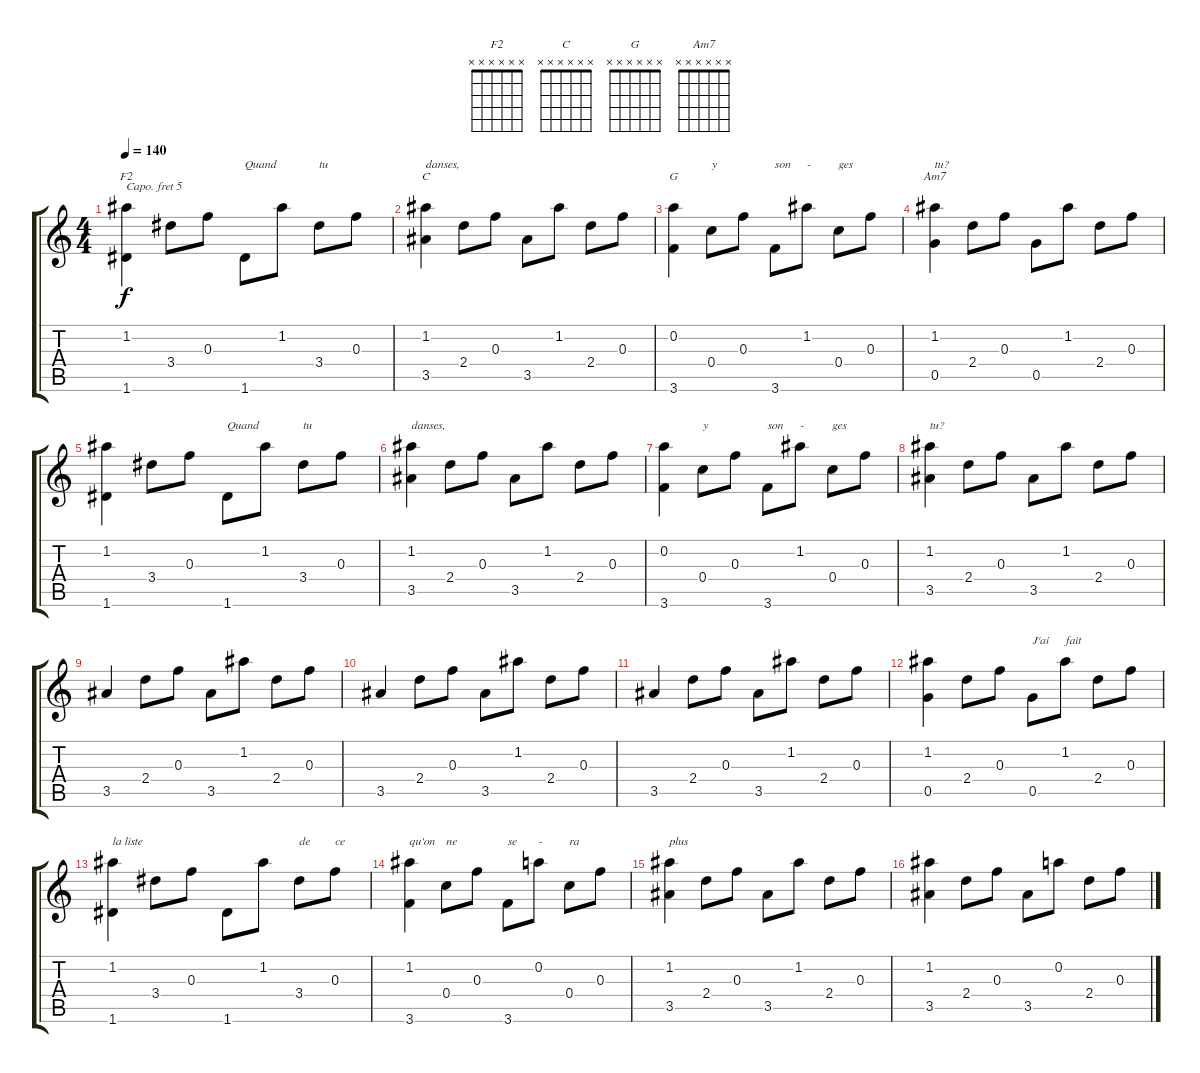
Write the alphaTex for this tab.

\track "" {instrument acousticguitarnylon}
\staff {score tabs}
\capo 5
\tuning (A4 E4 C4 G3 D3 A2) {hide}
\chord ("F2" x x x x x x) {firstfret 0}
\chord ("C" x x x x x x) {firstfret 0}
\chord ("G" x x x x x x) {firstfret 0}
\chord ("Am7" x x x x x x) {firstfret 0}
\ts (4 4)
\tempo 140
\clef g2
\ks c
(1.2 1.6).4{ch "F2" dy f} 3.4.8 0.3.8 1.6.8{txt "Quand"} 1.2.8 3.4.8{txt "tu"} 0.3.8 |
(1.2 3.5).4{ch "C" txt "danses,"} 2.4.8 0.3.8 3.5.8 1.2.8 2.4.8 0.3.8 |
(0.2 3.6).4{ch "G"} 0.4.8{txt "y"} 0.3.8 3.6.8{txt "son"} 1.2.8{txt "-"} 0.4.8{txt "ges"} 0.3.8 |
(1.2 0.5).4{ch "Am7" txt "tu?"} 2.4.8 0.3.8 0.5.8 1.2.8 2.4.8 0.3.8 |
(1.2 1.6).4 3.4.8 0.3.8 1.6.8{txt "Quand"} 1.2.8 3.4.8{txt "tu"} 0.3.8 |
(1.2 3.5).4{txt "danses,"} 2.4.8 0.3.8 3.5.8 1.2.8 2.4.8 0.3.8 |
(0.2 3.6).4 0.4.8{txt "y"} 0.3.8 3.6.8{txt "son"} 1.2.8{txt "-"} 0.4.8{txt "ges"} 0.3.8 |
(1.2 3.5).4{txt "tu?"} 2.4.8 0.3.8 3.5.8 1.2.8 2.4.8 0.3.8 |
3.5.4 2.4.8 0.3.8 3.5.8 1.2.8 2.4.8 0.3.8 |
3.5.4 2.4.8 0.3.8 3.5.8 1.2.8 2.4.8 0.3.8 |
3.5.4 2.4.8 0.3.8 3.5.8 1.2.8 2.4.8 0.3.8 |
(1.2 0.5).4 2.4.8 0.3.8 0.5.8{txt "J'ai"} 1.2.8{txt "fait"} 2.4.8 0.3.8 |
(1.2 1.6).4{txt "la liste"} 3.4.8 0.3.8 1.6.8 1.2.8 3.4.8{txt "de"} 0.3.8{txt "ce"} |
(1.2 3.6).4{txt "qu'on"} 0.4.8{txt "ne"} 0.3.8 3.6.8{txt "se"} 0.2.8{txt "-"} 0.4.8{txt "ra"} 0.3.8 |
(1.2 3.5).4{txt "plus"} 2.4.8 0.3.8 3.5.8 1.2.8 2.4.8 0.3.8 |
(1.2 3.5).4 2.4.8 0.3.8 3.5.8 0.2.8 2.4.8 0.3.8
